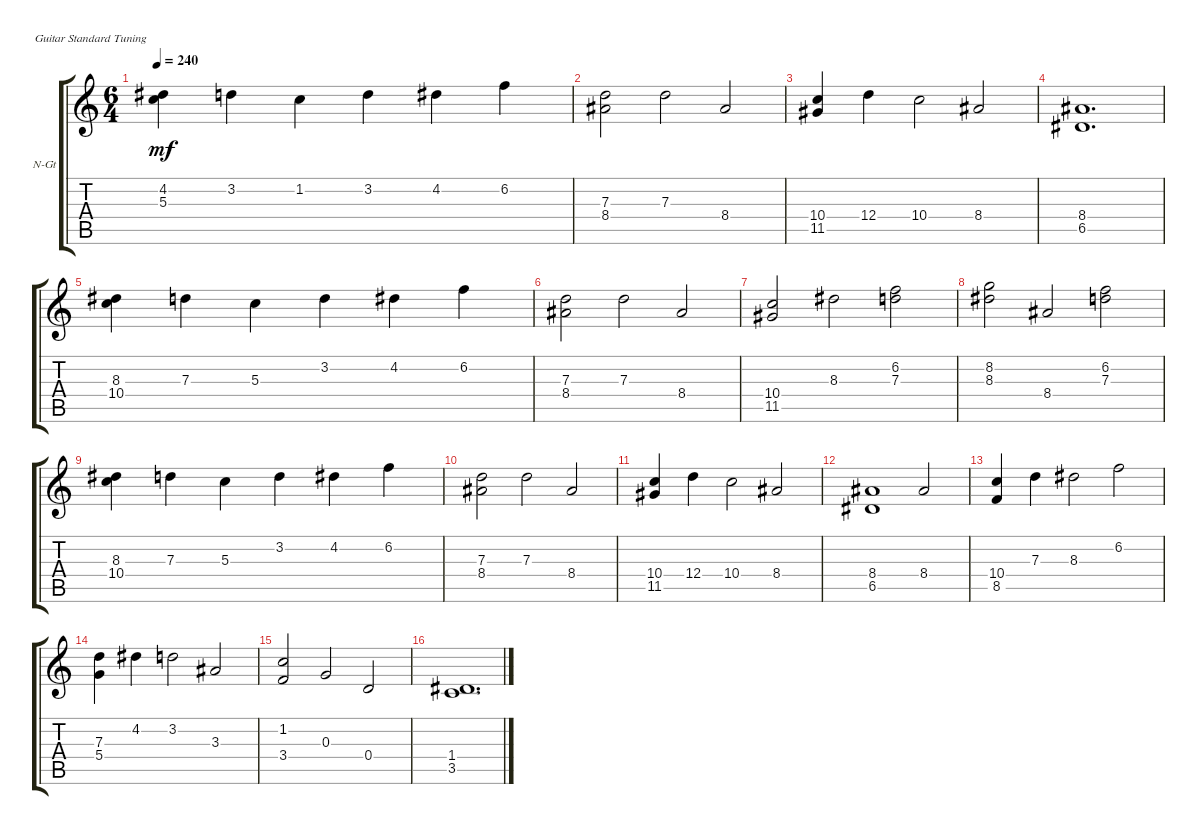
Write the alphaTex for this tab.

\defaultSystemsLayout 4
\bracketExtendMode groupsimilarinstruments
\firstSystemTrackNameOrientation horizontal
\otherSystemsTrackNameOrientation horizontal
\track ("Nylon Guitar" "N-Gt") {instrument acousticguitarnylon}
\staff {score tabs}
\tuning (E4 B3 G3 D3 A2 E2)
\ts (6 4)
\tempo 240
\clef g2
\ks c
(4.2 5.3).4{dy mf} 3.2.4 1.2.4 3.2.4 4.2.4 6.2.4 |
(7.3 8.4).2 7.3.2 8.4.2 |
(10.4 11.5).4 12.4.4 10.4.2 8.4.2 |
(6.5 8.4).1{d} |
(8.3 10.4).4 7.3.4 5.3.4 3.2.4 4.2.4 6.2.4 |
(7.3 8.4).2 7.3.2 8.4.2 |
(10.4 11.5).2 8.3.2 (6.2 7.3).2 |
(8.2 8.3).2 8.4.2 (6.2 7.3).2 |
(8.3 10.4).4 7.3.4 5.3.4 3.2.4 4.2.4 6.2.4 |
(7.3 8.4).2 7.3.2 8.4.2 |
(10.4 11.5).4 12.4.4 10.4.2 8.4.2 |
(6.5 8.4).1 8.4.2 |
(10.4 8.5).4 7.3.4 8.3.2 6.2.2 |
(7.3 5.4).4 4.2.4 3.2.2 3.3.2 |
(1.2 3.4).2 0.3.2 0.4.2 |
(1.4 3.5).1{d}
